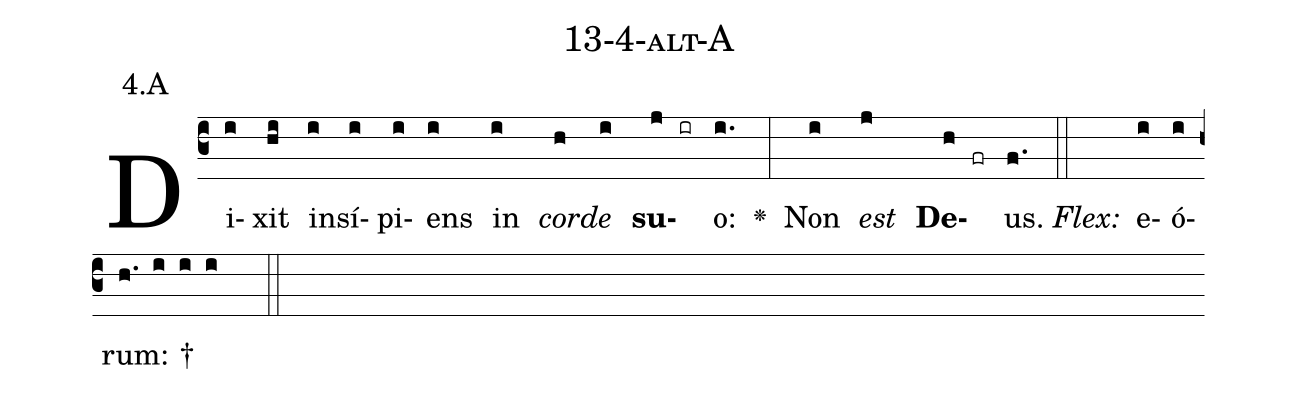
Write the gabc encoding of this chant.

name: 13-4-alt-A;
annotation: 4.A;
%%
(c3)Di(i)xit(hi) in(i)sí(i)pi(i)ens(i) in(i) <i>cor</i>(h)<i>de</i>(i) <b>su</b>(j ir)o:(i.) <v>\greheightstar</v>(:) Non(i) <i>est</i>(j) <b>De</b>(h fr)us.(f.) (::)
<i>Flex:</i>()  e(i)ó(i)rum: †(h. i i i  ::)

%E(i) u(h) o(i) u(j) a(h) e.(f.) (::)
